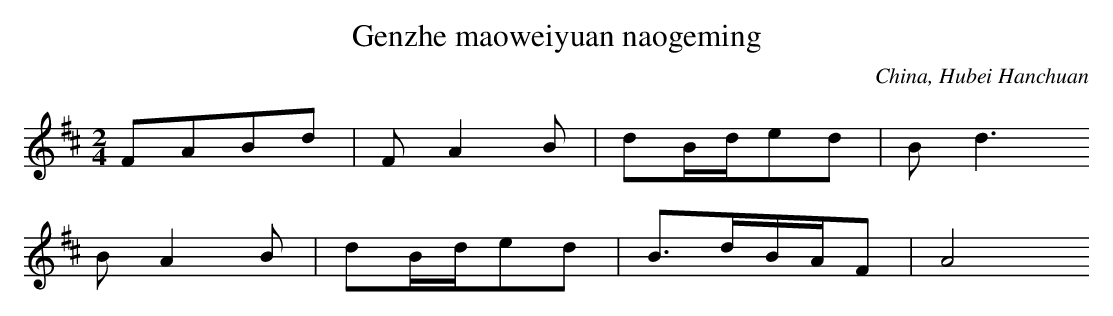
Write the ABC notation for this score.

X:1
T: Genzhe maoweiyuan naogeming
O: China, Hubei Hanchuan
M: 2/4
L: 1/16
K: D
F2A2B2d2 | F2A4B2 | d2Bde2d2 | B2d6
B2A4B2 | d2Bde2d2 | B3dBAF2 | A8
